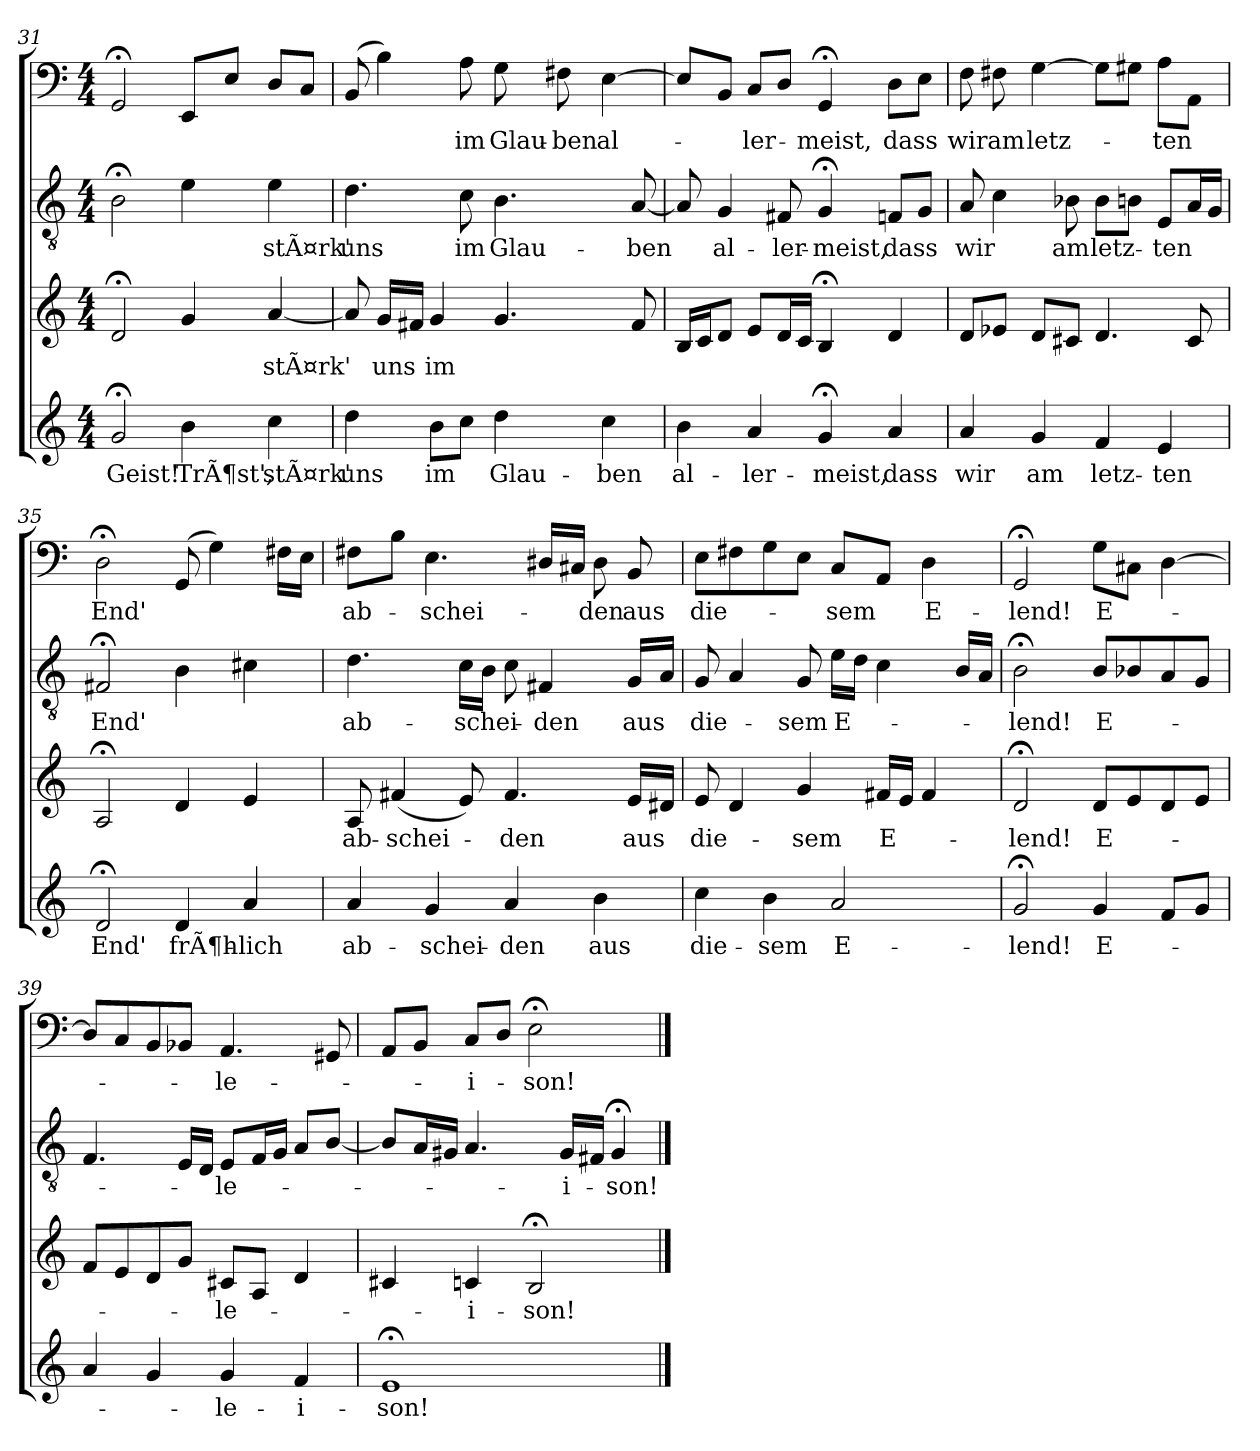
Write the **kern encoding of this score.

**kern	**text	**kern	**text	**kern	**text	**kern	**text
*part4	*part4	*part3	*part3	*part2	*part2	*part1	*part1
*staff4	*staff4	*staff3	*staff3	*staff2	*staff2	*staff1	*staff1
*clefG2	*	*clefG2	*	*clefGv2	*	*clefF4	*
*k[]	*	*k[]	*	*k[]	*	*k[]	*
*C:	*	*C:	*	*C:	*	*C:	*
*M4/4	*	*M4/4	*	*M4/4	*	*M4/4	*
=31	=31	=31	=31	=31	=31	=31	=31
2g;<	Geist!	2d;<	.	2B;<	.	2GG;<	.
4b	TrÃ¶st',	4g	.	4e	.	8EEL	.
.	.	.	.	.	.	8EJ	.
4cc	stÃ¤rk'	[4a	stÃ¤rk'	4e	stÃ¤rk'	8DL	.
.	.	.	.	.	.	8CJ	.
=32	=32	=32	=32	=32	=32	=32	=32
4dd	uns	8a]	.	4.d	uns	(8BB	.
.	.	16gLL	uns	.	.	4B)	.
.	.	16f#XJJ	.	.	.	.	.
8bL	im	4g	im	.	.	.	.
8ccJ	.	.	.	8c	im	8A	im
4dd	Glau-	4.g	.	4.B	Glau-	8G	Glau-
.	.	.	.	.	.	8F#X	-ben
4cc	-ben	.	.	.	.	[4E	al-
.	.	8f#	.	[8A	-ben	.	.
=33	=33	=33	=33	=33	=33	=33	=33
4b	al-	16BLL	.	8A]	.	8EL]	.
.	.	16cJ	.	.	.	.	.
.	.	8dJ	.	4G	al-	8BBJ	.
4a	-ler-	8eL	.	.	.	8CL	-ler-
.	.	16dL	.	8F#X	-ler-	8DJ	.
.	.	16cJJ	.	.	.	.	.
4g;<	-meist,	4B;<	.	4G;<	-meist,	4GG;<	-meist,
4a	dass	4d	.	8FnL	dass	8DL	dass
.	.	.	.	8GJ	.	8EJ	.
=34	=34	=34	=34	=34	=34	=34	=34
4a	wir	8dL	.	8A	wir	8F	wir
.	.	8e-XJ	.	4c	.	8F#X	am
4g	am	8dL	.	.	.	[4G	letz-
.	.	8c#XJ	.	8B-X	am	.	.
4f	letz-	4.d	.	8B-L	letz-	8GL]	.
.	.	.	.	8BnJ	.	8G#XJ	.
4e	-ten	.	.	8EL	-ten	8AL	-ten
.	.	8c#	.	16AL	.	8AAJ	.
.	.	.	.	16GJJ	.	.	.
=35	=35	=35	=35	=35	=35	=35	=35
2d;<	End'	2A;<	.	2F#X;<	End'	2D;<	End'
4d	frÃ¶h-	4d	.	4B	.	(8GG	.
.	.	.	.	.	.	4G)	.
4a	-lich	4e	.	4c#X	.	.	.
.	.	.	.	.	.	16F#XLL	.
.	.	.	.	.	.	16EJJ	.
=36	=36	=36	=36	=36	=36	=36	=36
4a	ab-	8A	ab-	4.d	ab-	8F#XL	ab-
.	.	(4f#X	-schei-	.	.	8BJ	.
4g	-schei-	.	.	.	.	4.E	-schei-
.	.	8e)	.	16cLL	-schei-	.	.
.	.	.	.	16BJJ	.	.	.
4a	-den	4.f#	-den	8c	.	.	.
.	.	.	.	4F#X	-den	16D#XLL	.
.	.	.	.	.	.	16C#XJJ	.
4b	aus	.	.	.	.	8D#	-den
.	.	16eLL	aus	16GLL	aus	8BB	aus
.	.	16d#XJJ	.	16AJJ	.	.	.
=37	=37	=37	=37	=37	=37	=37	=37
4cc	die-	8e	die-	8G	die-	8EL	die-
.	.	4d	.	4A	.	8F#X	.
4b	-sem	.	.	.	.	8G	.
.	.	4g	-sem	8G	-sem	8EJ	.
2a	E-	.	.	16eLL	E-	8CL	-sem
.	.	.	.	16dJJ	.	.	.
.	.	16f#XLL	E-	4c	.	8AAJ	.
.	.	16eJJ	.	.	.	.	.
.	.	4f#	.	.	.	4D	E-
.	.	.	.	16BLL	.	.	.
.	.	.	.	16AJJ	.	.	.
=38	=38	=38	=38	=38	=38	=38	=38
2g;<	-lend!	2d;<	-lend!	2B;<	-lend!	2GG;<	-lend!
4g	E-	8dL	E-	8BL	E-	8GL	E-
.	.	8e	.	8B-X	.	8C#XJ	.
8fL	.	8d	.	8A	.	[4D	.
8gJ	.	8eJ	.	8GJ	.	.	.
=39	=39	=39	=39	=39	=39	=39	=39
4a	.	8fL	.	4.F	.	8DL]	.
.	.	8e	.	.	.	8C	.
4g	.	8d	.	.	.	8BB	.
.	.	8gJ	.	16ELL	.	8BB-XJ	.
.	.	.	.	16DJJ	.	.	.
4g	-le-	8c#XL	-le-	8EL	-le-	4.AA	-le-
.	.	8AJ	.	16FL	.	.	.
.	.	.	.	16GJJ	.	.	.
4f	-i-	4d	.	8AL	.	.	.
.	.	.	.	[8BJ	.	8GG#X	.
=40	=40	=40	=40	=40	=40	=40	=40
1e;<	-son!	4c#X	.	8BL]	.	8AAL	.
.	.	.	.	16AL	.	8BBJ	.
.	.	.	.	16G#XJJ	.	.	.
.	.	4cn	-i-	4.A	.	8CL	-i-
.	.	.	.	.	.	8DJ	.
.	.	2B;<	-son!	.	.	2E;<	-son!
.	.	.	.	16G#LL	-i-	.	.
.	.	.	.	16F#XJJ	.	.	.
.	.	.	.	4G#;<	-son!	.	.
==	==	==	==	==	==	==	==
*-	*-	*-	*-	*-	*-	*-	*-
